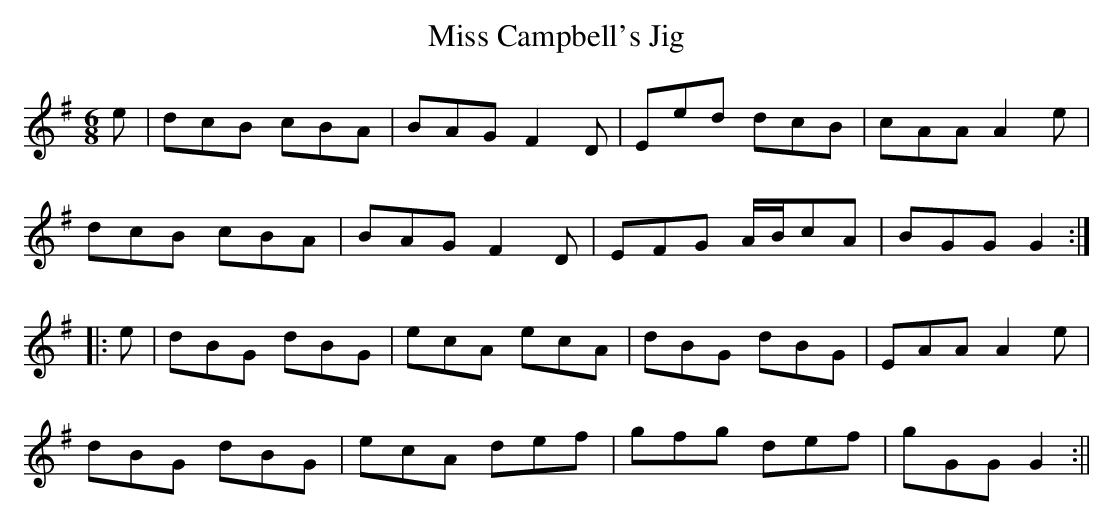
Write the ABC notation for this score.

X:1
T:Miss Campbell's Jig
M:6/8
L:1/8
K:G
e|dcB cBA|BAG F2D|Eed dcB|cAA A2e|
dcB cBA|BAG F2D|EFG A/B/cA|BGG G2:|
|:e|dBG dBG|ecA ecA|dBG dBG|EAA A2e|
dBG dBG|ecA def|gfg def|gGG G2:||
